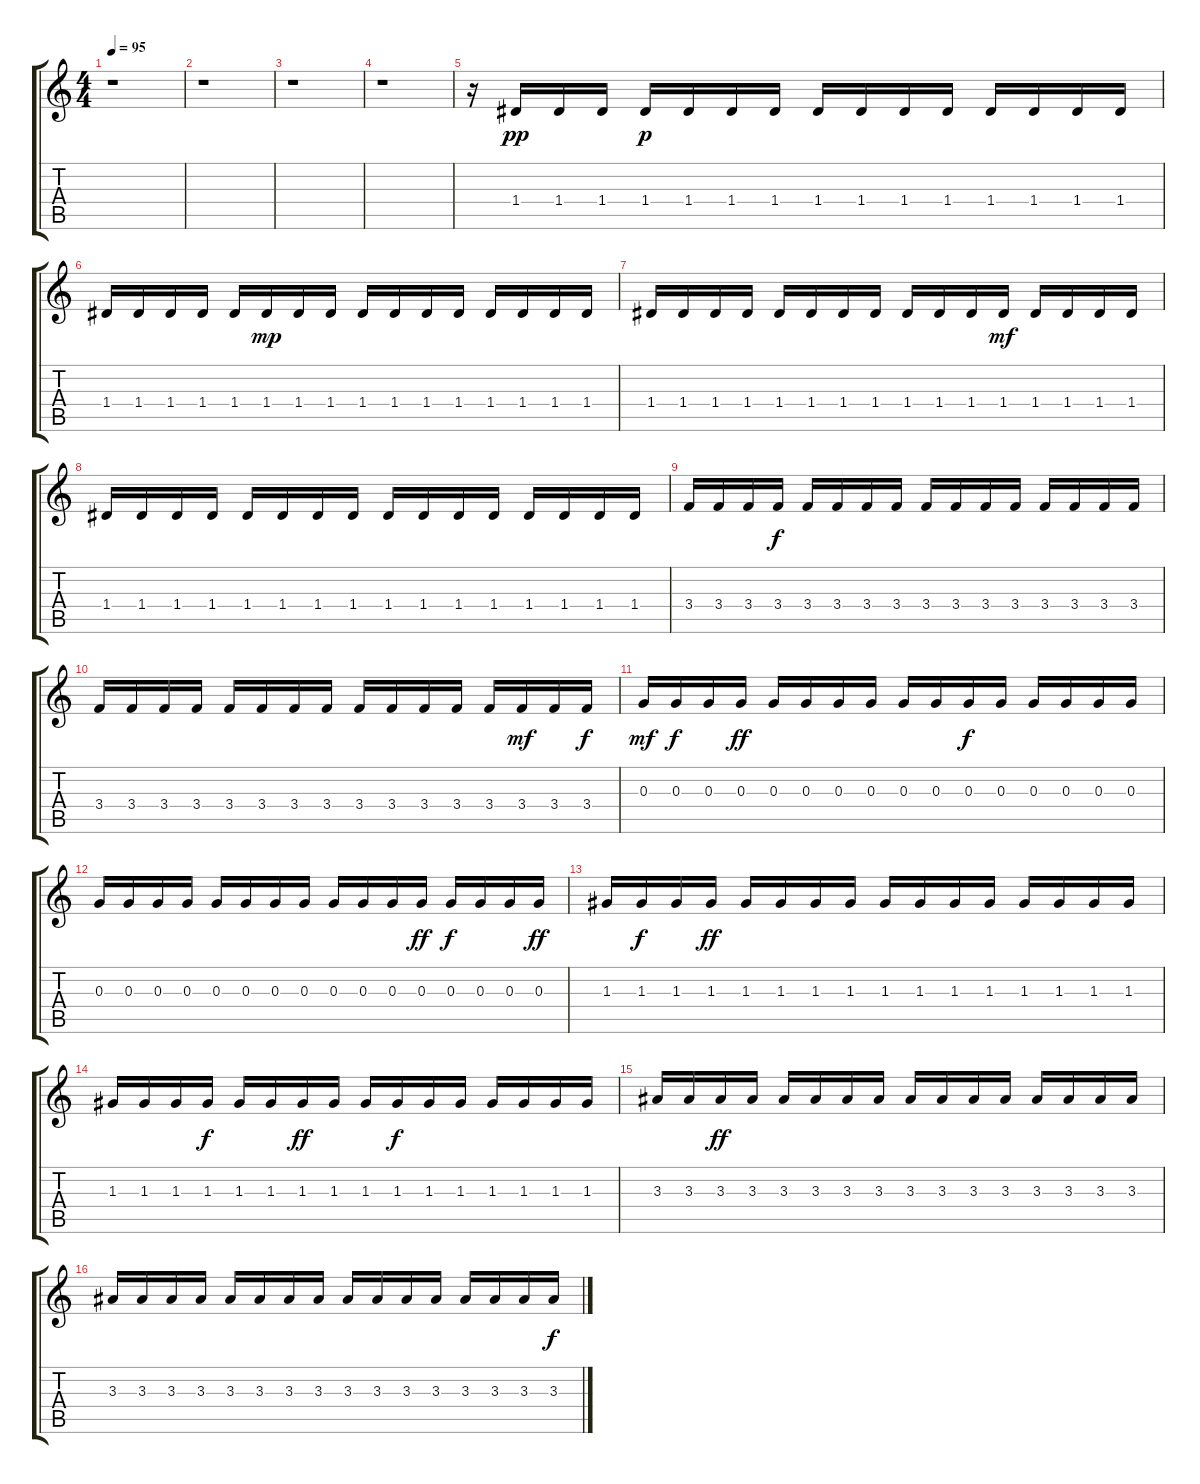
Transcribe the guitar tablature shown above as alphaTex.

\track "" {instrument distortionguitar}
\staff {score tabs}
\tuning (E4 B3 G3 D3 A2 E2) {hide}
\ts (4 4)
\tempo 95
\clef g2
\ks c
r.1{dy mf} |
r.1 |
r.1 |
r.1 |
r.16 1.4.16{dy pp} 1.4.16 1.4.16 1.4.16{dy p} 1.4.16 1.4.16 1.4.16 1.4.16 1.4.16 1.4.16 1.4.16 1.4.16 1.4.16 1.4.16 1.4.16 |
1.4.16 1.4.16 1.4.16 1.4.16 1.4.16 1.4.16{dy mp} 1.4.16 1.4.16 1.4.16 1.4.16 1.4.16 1.4.16 1.4.16 1.4.16 1.4.16 1.4.16 |
1.4.16 1.4.16 1.4.16 1.4.16 1.4.16 1.4.16 1.4.16 1.4.16 1.4.16 1.4.16 1.4.16 1.4.16{dy mf} 1.4.16 1.4.16 1.4.16 1.4.16 |
1.4.16 1.4.16 1.4.16 1.4.16 1.4.16 1.4.16 1.4.16 1.4.16 1.4.16 1.4.16 1.4.16 1.4.16 1.4.16 1.4.16 1.4.16 1.4.16 |
3.4.16 3.4.16 3.4.16 3.4.16{dy f} 3.4.16 3.4.16 3.4.16 3.4.16 3.4.16 3.4.16 3.4.16 3.4.16 3.4.16 3.4.16 3.4.16 3.4.16 |
3.4.16 3.4.16 3.4.16 3.4.16 3.4.16 3.4.16 3.4.16 3.4.16 3.4.16 3.4.16 3.4.16 3.4.16 3.4.16 3.4.16{dy mf} 3.4.16 3.4.16{dy f} |
0.3.16{dy mf} 0.3.16{dy f} 0.3.16 0.3.16{dy ff} 0.3.16 0.3.16 0.3.16 0.3.16 0.3.16 0.3.16 0.3.16{dy f} 0.3.16 0.3.16 0.3.16 0.3.16 0.3.16 |
0.3.16 0.3.16 0.3.16 0.3.16 0.3.16 0.3.16 0.3.16 0.3.16 0.3.16 0.3.16 0.3.16 0.3.16{dy ff} 0.3.16{dy f} 0.3.16 0.3.16 0.3.16{dy ff} |
1.3.16 1.3.16{dy f} 1.3.16 1.3.16{dy ff} 1.3.16 1.3.16 1.3.16 1.3.16 1.3.16 1.3.16 1.3.16 1.3.16 1.3.16 1.3.16 1.3.16 1.3.16 |
1.3.16 1.3.16 1.3.16 1.3.16{dy f} 1.3.16 1.3.16 1.3.16{dy ff} 1.3.16 1.3.16 1.3.16{dy f} 1.3.16 1.3.16 1.3.16 1.3.16 1.3.16 1.3.16 |
3.3.16 3.3.16 3.3.16{dy ff} 3.3.16 3.3.16 3.3.16 3.3.16 3.3.16 3.3.16 3.3.16 3.3.16 3.3.16 3.3.16 3.3.16 3.3.16 3.3.16 |
3.3.16 3.3.16 3.3.16 3.3.16 3.3.16 3.3.16 3.3.16 3.3.16 3.3.16 3.3.16 3.3.16 3.3.16 3.3.16 3.3.16 3.3.16 3.3.16{dy f}
